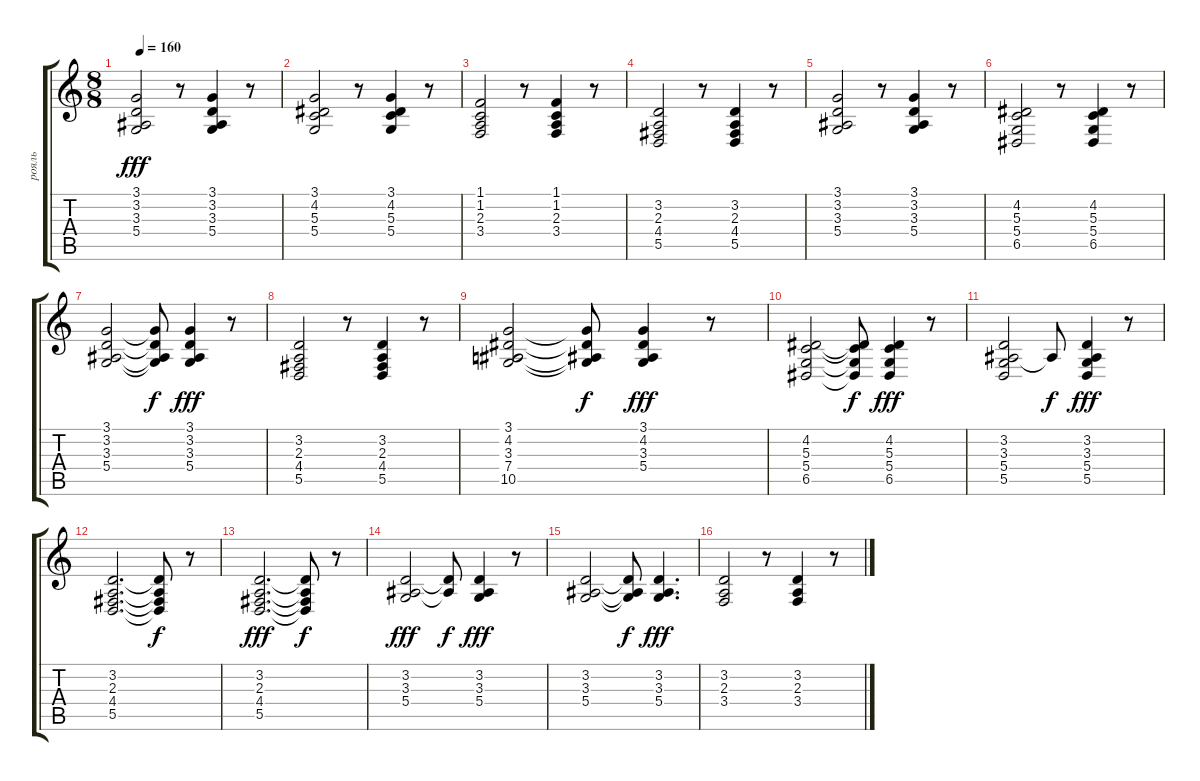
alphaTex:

\track ("рояль" "рояль") {instrument brightacousticpiano}
\staff {score tabs}
\tuning (E4 B3 G3 D3 A2 E2) {hide}
\ts (8 8)
\tempo 160
\clef g2
\ks c
(3.1 3.2 3.3 5.4).2{dy fff} r.8 (3.1 3.2 3.3 5.4).4 r.8 |
(3.1 4.2 5.3 5.4).2 r.8 (3.1 4.2 5.3 5.4).4 r.8 |
(1.1 1.2 2.3 3.4).2 r.8 (1.1 1.2 2.3 3.4).4 r.8 |
(3.2 2.3 4.4 5.5).2 r.8 (3.2 2.3 4.4 5.5).4 r.8 |
(3.1 3.2 3.3 5.4).2 r.8 (3.1 3.2 3.3 5.4).4 r.8 |
(4.2 5.3 5.4 6.5).2 r.8 (4.2 5.3 5.4 6.5).4 r.8 |
(3.1 3.2 3.3 5.4).2 (3.1{t} 3.2{t} 3.3{t} 5.4{t}).8{dy f} (3.1 3.2 3.3 5.4).4{dy fff} r.8 |
(3.2 2.3 4.4 5.5).2 r.8 (3.2 2.3 4.4 5.5).4 r.8 |
(3.1 4.2 3.3 7.4 10.5).2 (3.1{t} 4.2{t} 3.3{t} 10.5{t}).8{dy f} (3.1 4.2 3.3 5.4).4{dy fff} r.8 |
(4.2 5.3 5.4 6.5).2 (4.2{t} 5.3{t} 5.4{t} 6.5{t}).8{dy f} (4.2 5.3 5.4 6.5).4{dy fff} r.8 |
(3.2 3.3 5.4 5.5).2 3.3{t}.8{dy f} (3.2 3.3 5.4 5.5).4{dy fff} r.8 |
(3.2 2.3 4.4 5.5).2{d} (3.2{t} 2.3{t} 4.4{t} 5.5{t}).8{dy f} r.8 |
(3.2 2.3 4.4 5.5).2{d dy fff} (3.2{t} 2.3{t} 4.4{t} 5.5{t}).8{dy f} r.8 |
(3.2 3.3 5.4).2{dy fff} (3.2{t} 3.3{t}).8{dy f} (3.2 3.3 5.4).4{dy fff} r.8 |
(3.2 3.3 5.4).2 (3.2{t} 3.3{t} 5.4{t}).8{dy f} (3.2 3.3 5.4).4{d dy fff} |
(3.2 2.3 3.4).2 r.8 (3.2 2.3 3.4).4 r.8
